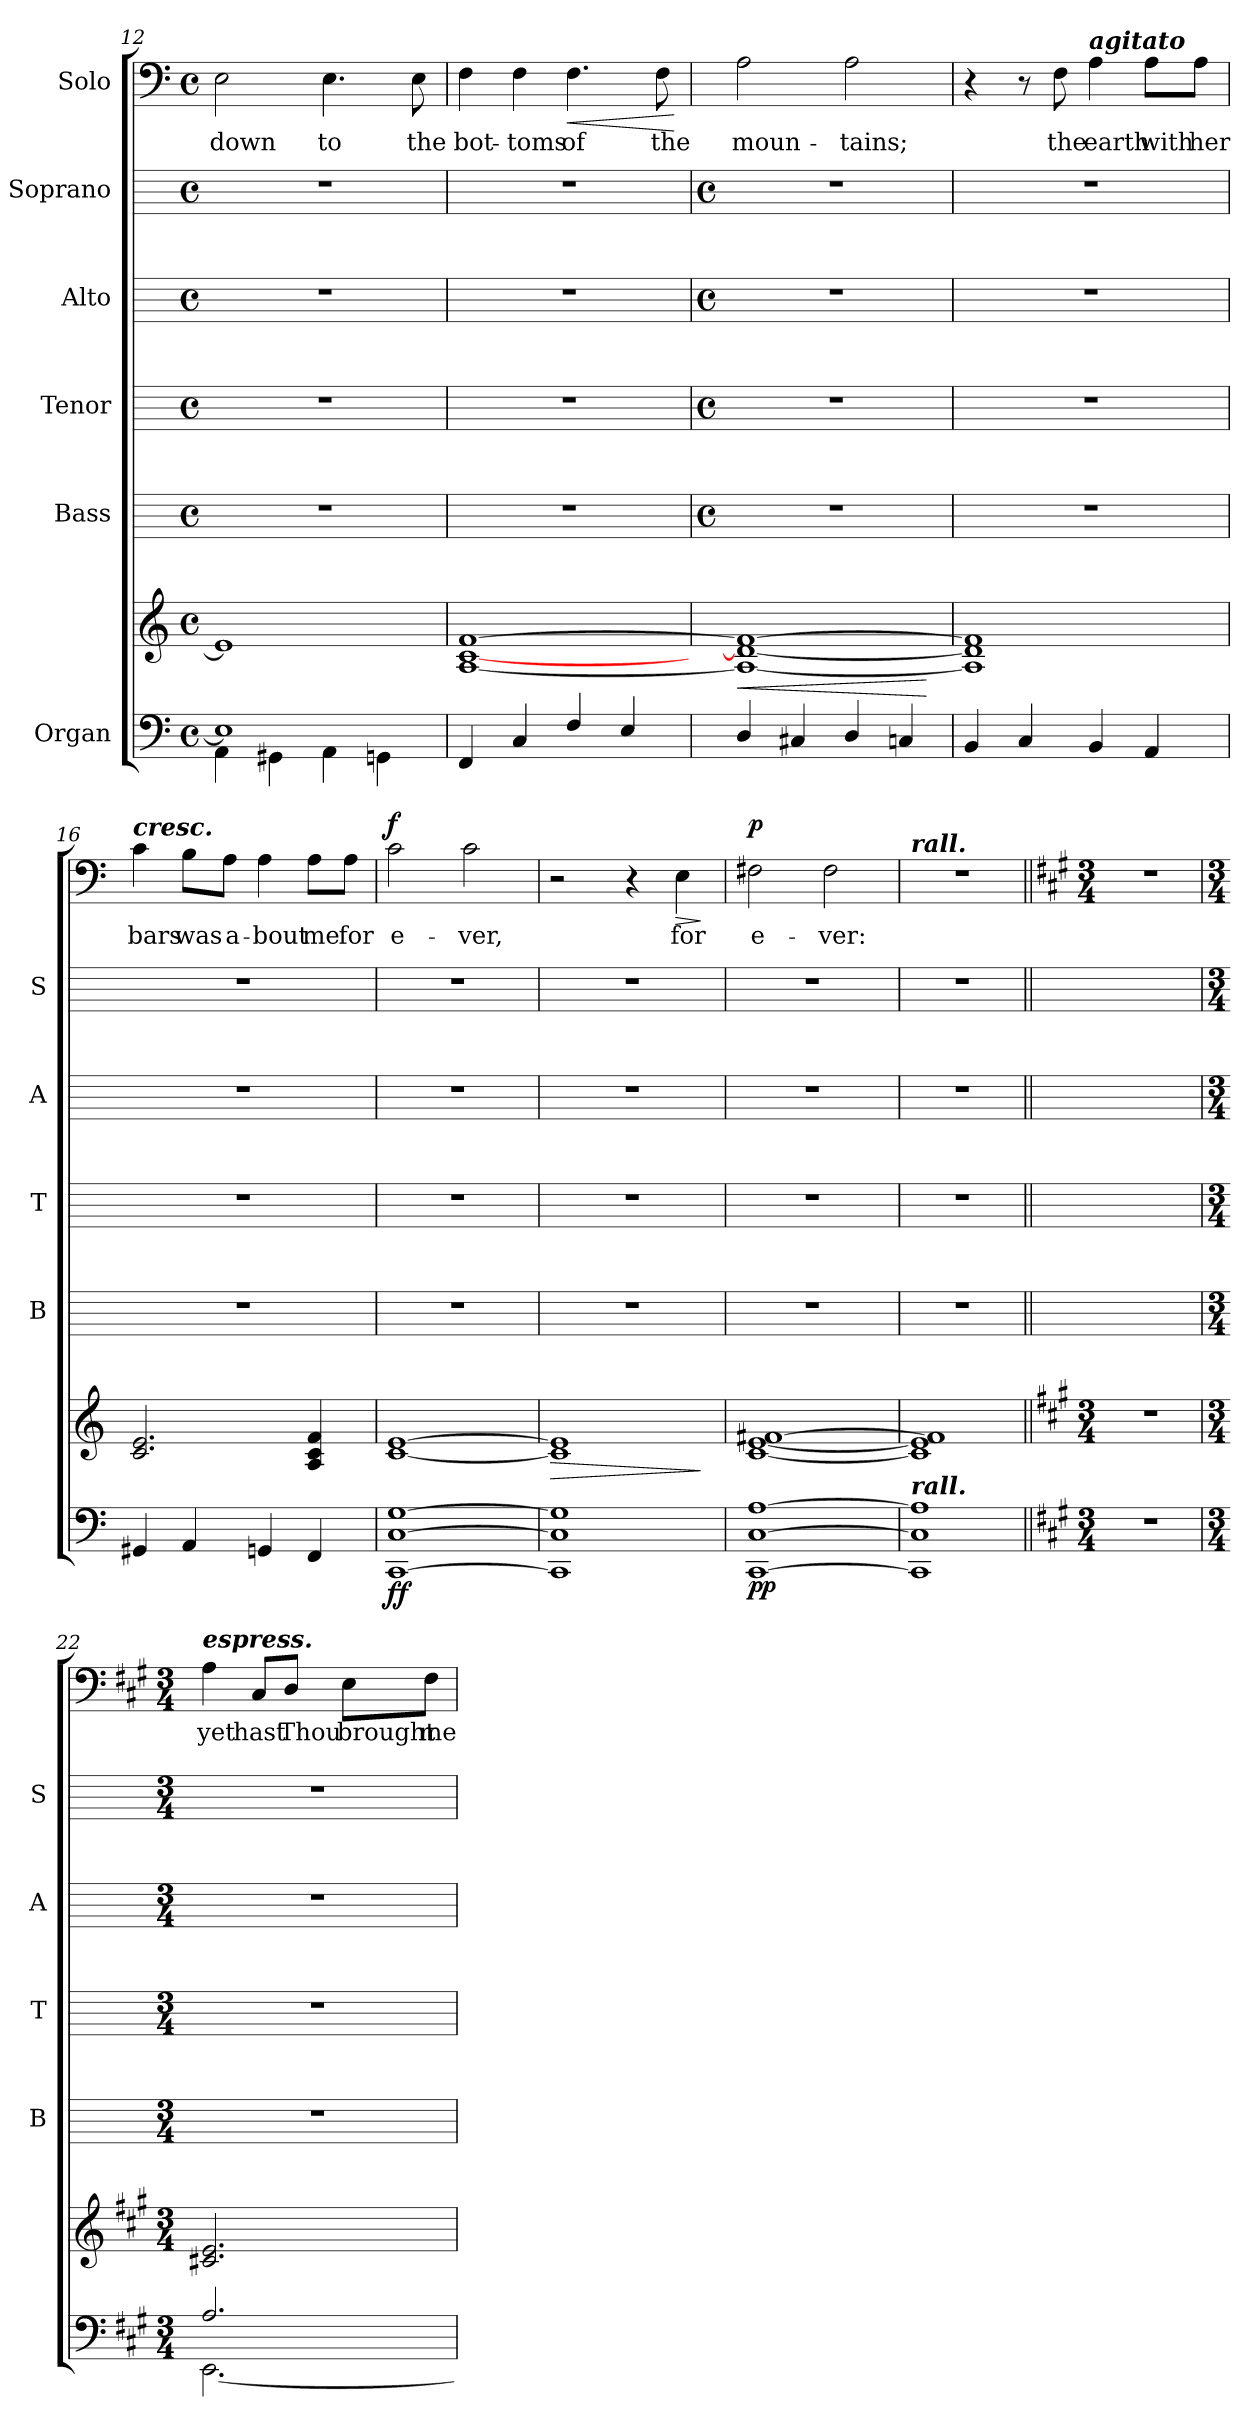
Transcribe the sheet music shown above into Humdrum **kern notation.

**kern	**kern	**dynam	**kern	**kern	**kern	**kern	**kern	**text	**dynam
*part6	*part6	*part6	*part5	*part4	*part3	*part2	*part1	*part1	*part1
*staff7	*staff6	*staff6/7	*staff5	*staff4	*staff3	*staff2	*staff1	*staff1	*staff1
*I"Organ	*	*	*I"Bass	*I"Tenor	*I"Alto	*I"Soprano	*I"Solo	*	*
*	*	*	*I'B	*I'T	*I'A	*I'S	*	*	*
*clefF4	*clefG2	*	*	*	*	*	*clefF4	*	*
*k[]	*k[]	*	*	*	*	*	*k[]	*	*
*C:	*C:	*	*	*	*	*	*C:	*	*
*M4/4	*M4/4	*	*M4/4	*M4/4	*M4/4	*M4/4	*M4/4	*	*
*met(c)	*met(c)	*	*met(c)	*met(c)	*met(c)	*met(c)	*met(c)	*	*
=12	=12	=12	=12	=12	=12	=12	=12	=12	=12
*^	*^	*	*	*	*	*	*	*	*
!	!	!	!	!	!	!	!	!	!	!LO:LY:b	!
1E/]	4AA\	1e/]	1ryy	.	1r	1r	1r	1r	2E	down	.
.	4GG#X\	.	.	.	.	.	.	.	.	.	.
!	!	!	!	!	!	!	!	!	!	!LO:LY:b	!
.	4AA\	.	.	.	.	.	.	.	4.E	to	.
.	4GGn\	.	.	.	.	.	.	.	.	.	.
!	!	!	!	!	!	!	!	!	!	!LO:LY:b	!
.	.	.	.	.	.	.	.	.	8E	the	.
=13	=13	=13	=13	=13	=13	=13	=13	=13	=13	=13	=13
!	!	!	!	!	!	!	!	!	!	!LO:LY:b	!
4FF/	1ryy	[1A/ [1c/ [1f/	1ryy	.	1r	1r	1r	1r	4F	bot-	.
!	!	!	!	!	!	!	!	!	!	!LO:LY:b	!
4C/	.	.	.	.	.	.	.	.	4F	-toms	.
!	!	!	!	!	!	!	!	!	!	!LO:LY:b	!LO:HP:b
4F/	.	.	.	.	.	.	.	.	4.F	of	<
4E/	.	.	.	.	.	.	.	.	.	.	.
!	!	!	!	!	!	!	!	!	!	!LO:LY:b	!
.	.	.	.	.	.	.	.	.	8F	the	.
*v	*v	*	*	*	*	*	*	*	*	*	*
*	*v	*v	*	*	*	*	*	*	*	*
.	.	.	.	.	.	.	.	.	[
!!LO:LB:g=z
=14	=14	=14	=14	=14	=14	=14	=14	=14	=14
*	*	*	*M4/4	*M4/4	*M4/4	*M4/4	*	*	*
*	*	*	*met(c)	*met(c)	*met(c)	*met(c)	*	*	*
*^	*	*	*	*	*	*	*	*	*
!	!	!	!LO:HP:b	!	!	!	!	!	!LO:LY:b	!
4D/	1ryy	1A_ 1d_ 1f_	<	1r	1r	1r	1r	2A	moun-	.
4C#X/	.	.	.	.	.	.	.	.	.	.
!	!	!	!	!	!	!	!	!	!LO:LY:b	!
4D/	.	.	.	.	.	.	.	2A	-tains;	.
4Cn/	.	.	.	.	.	.	.	.	.	.
*v	*v	*	*	*	*	*	*	*	*	*
.	.	[	.	.	.	.	.	.	.
=15	=15	=15	=15	=15	=15	=15	=15	=15	=15
*^	*	*	*	*	*	*	*	*	*
4BB/	1ryy	1A] 1d] 1f]	.	1r	1r	1r	1r	4r	.	.
4C/	.	.	.	.	.	.	.	8r	.	.
!	!	!	!	!	!	!	!	!	!LO:LY:b	!
.	.	.	.	.	.	.	.	8F	the	.
!	!	!	!	!	!	!	!	!LO:TX:a:Bi:t=agitato	!	!
!	!	!	!	!	!	!	!	!	!LO:LY:b	!
4BB/	.	.	.	.	.	.	.	4A	earth	.
!	!	!	!	!	!	!	!	!	!LO:LY:b	!
4AA/	.	.	.	.	.	.	.	8A\L	with	.
!	!	!	!	!	!	!	!	!	!LO:LY:b	!
.	.	.	.	.	.	.	.	8A\J	her	.
=16	=16	=16	=16	=16	=16	=16	=16	=16	=16	=16
!	!	!	!	!	!	!	!	!LO:TX:a:Bi:t=cresc.	!	!
!	!	!	!	!	!	!	!	!	!LO:LY:b	!
4GG#X/	1ryy	2.c 2.e	.	1r	1r	1r	1r	4c	bars	.
!	!	!	!	!	!	!	!	!	!LO:LY:b	!
4AA/	.	.	.	.	.	.	.	8B\L	was	.
!	!	!	!	!	!	!	!	!	!LO:LY:b	!
.	.	.	.	.	.	.	.	8A\J	a-	.
!	!	!	!	!	!	!	!	!	!LO:LY:b	!
4GGn/	.	.	.	.	.	.	.	4A	-bout	.
!	!	!	!	!	!	!	!	!	!LO:LY:b	!
4FF/	.	4A 4c 4f	.	.	.	.	.	8A\L	me	.
!	!	!	!	!	!	!	!	!	!LO:LY:b	!
.	.	.	.	.	.	.	.	8A\J	for	.
=17	=17	=17	=17	=17	=17	=17	=17	=17	=17	=17
!	!	!	!LO:DY:b=2	!	!	!	!	!	!LO:LY:b	!
!	!	!	!LO:DY:n=1:b	!	!	!	!	!	!	!LO:DY:b
[1CC/ [1C/ [1G/	1ryy	[1c [1e	f f	1r	1r	1r	1r	2c	e-	f
!	!	!	!	!	!	!	!	!	!LO:LY:b	!
.	.	.	.	.	.	.	.	2c	-ver,	.
=18	=18	=18	=18	=18	=18	=18	=18	=18	=18	=18
!	!	!	!LO:HP:b	!	!	!	!	!	!	!
1CC/] 1C/] 1G/]	1ryy	1c] 1e]	>	1r	1r	1r	1r	2r	.	.
.	.	.	.	.	.	.	.	4r	.	.
!	!	!	!	!	!	!	!	!	!LO:LY:b	!LO:HP:b
.	.	.	.	.	.	.	.	4E	for	>
*v	*v	*	*	*	*	*	*	*	*	*
.	.	]	.	.	.	.	.	.	]
=19	=19	=19	=19	=19	=19	=19	=19	=19	=19
*^	*	*	*	*	*	*	*	*	*
!	!	!	!LO:DY:b=2	!	!	!	!	!	!LO:LY:b	!
!	!	!	!LO:DY:n=1:b	!	!	!	!	!	!	!LO:DY:b
[1CC/ [1C/ [1A/	1ryy	[1c [1e [1f#X	p p	1r	1r	1r	1r	2F#X	e-	p
!	!	!	!	!	!	!	!	!	!LO:LY:b	!
.	.	.	.	.	.	.	.	2F#	-ver:	.
=20	=20	=20	=20	=20	=20	=20	=20	=20	=20	=20
!	!	!	!	!	!	!	!	!LO:TX:a:Bi:t=rall.	!	!
!LO:TX:a:Bi:t=rall.	!	!	!	!	!	!	!	!	!	!
1CC/] 1C/] 1A/]	1ryy	1c] 1e] 1f#]	.	1r	1r	1r	1r	1r	.	.
*v	*v	*	*	*	*	*	*	*	*	*
=21||	=21||	=21||	=21||	=21||	=21||	=21||	=21||	=21||	=21||
*k[f#c#g#]	*k[f#c#g#]	*	*	*	*	*	*k[f#c#g#]	*	*
*A:	*A:	*	*	*	*	*	*A:	*	*
*M3/4	*M3/4	*	*	*	*	*	*M3/4	*	*
2.r	2.r	.	2.ryy	2.ryy	2.ryy	2.ryy	2.r	.	.
!!LO:LB:g=z
=22	=22	=22	=22	=22	=22	=22	=22	=22	=22
*M3/4	*M3/4	*	*M3/4	*M3/4	*M3/4	*M3/4	*M3/4	*	*
*^	*	*	*	*	*	*	*	*	*
!	!	!	!	!	!	!	!	!LO:TX:a:Bi:t=espress.	!	!
!	!	!	!	!	!	!	!	!	!LO:LY:b	!
2.A/	[2.EE\	2.c#X 2.e	.	2.r	2.r	2.r	2.r	4A	yet	.
!	!	!	!	!	!	!	!	!	!LO:LY:b	!
.	.	.	.	.	.	.	.	8C#/L	hast	.
!	!	!	!	!	!	!	!	!	!LO:LY:b	!
.	.	.	.	.	.	.	.	8D/J	Thou	.
!	!	!	!	!	!	!	!	!	!LO:LY:b	!
.	.	.	.	.	.	.	.	8E\L	brought	.
!	!	!	!	!	!	!	!	!	!LO:LY:b	!
.	.	.	.	.	.	.	.	8F#\J	me	.
*v	*v	*	*	*	*	*	*	*	*	*
=	=	=	=	=	=	=	=	=	=
*-	*-	*-	*-	*-	*-	*-	*-	*-	*-
